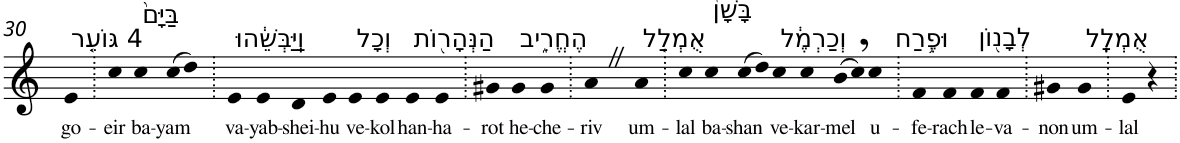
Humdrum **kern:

**kern	**text
*part1	*part1
*staff1	*staff1
*I"Piano	*
*I'Pno	*
!!LO:PB:g=z
*clefG2	*
*k[]	*
=30	=30
!LO:TX:a:t=4 גּוֹעֵ֤ר	!
!	!LO:LY:b
4e	go-
=31.	=31.
!	!LO:LY:b
4cc	-eir
!LO:TX:a:t=בַּיָּם֙	!
!	!LO:LY:b
4cc	ba-
!	!LO:LY:b
(>8cc	-yam
8dd)	.
=32.	=32.
!LO:TX:a:t=וַֽיַּבְּשֵׁ֔הוּ	!
!	!LO:LY:b
4e	va-
!	!LO:LY:b
4e	-yab-
!	!LO:LY:b
4d	-shei-
!	!LO:LY:b
4e	-hu
!LO:TX:a:t=וְכָל	!
!	!LO:LY:b
4e	ve-
!	!LO:LY:b
4e	-kol
!LO:TX:a:t=הַנְּהָר֖וֹת	!
!	!LO:LY:b
4e	han-
!	!LO:LY:b
4e	-ha-
=33.	=33.
!	!LO:LY:b
4g#X	-rot
!LO:TX:a:t=הֶחֱרִ֑יב	!
!	!LO:LY:b
4g#	he-
!	!LO:LY:b
4g#	-che-
=34.	=34.
!	!LO:LY:b
4aZ	-riv
!LO:TX:a:t=אֻמְלַ֤ל	!
!	!LO:LY:b
4a	um-
=35.	=35.
!	!LO:LY:b
4cc	-lal
!LO:TX:a:t=בָּשָׁן֙	!
!	!LO:LY:b
4cc	ba-
!	!LO:LY:b
(>8cc	-shan
8dd)	.
!LO:TX:a:t=וְכַרְמֶ֔ל	!
!	!LO:LY:b
4cc	ve-
!	!LO:LY:b
4cc	-kar-
!	!LO:LY:b
(>8b	-mel
8cc,)	.
!LO:TX:a:t=וּפֶ֥רַח	!
!	!LO:LY:b
4cc	u-
=36.	=36.
!	!LO:LY:b
4f	-fe-
!	!LO:LY:b
4f	-rach
!LO:TX:a:t=לְבָנ֖וֹן	!
!	!LO:LY:b
4f	le-
!	!LO:LY:b
4f	-va-
=37.	=37.
!	!LO:LY:b
4g#X	-non
!LO:TX:a:t=אֻמְלָֽל	!
!	!LO:LY:b
4g#	um-
=38.	=38.
!	!LO:LY:b
4e	-lal
4r	.
=.	=.
*-	*-
